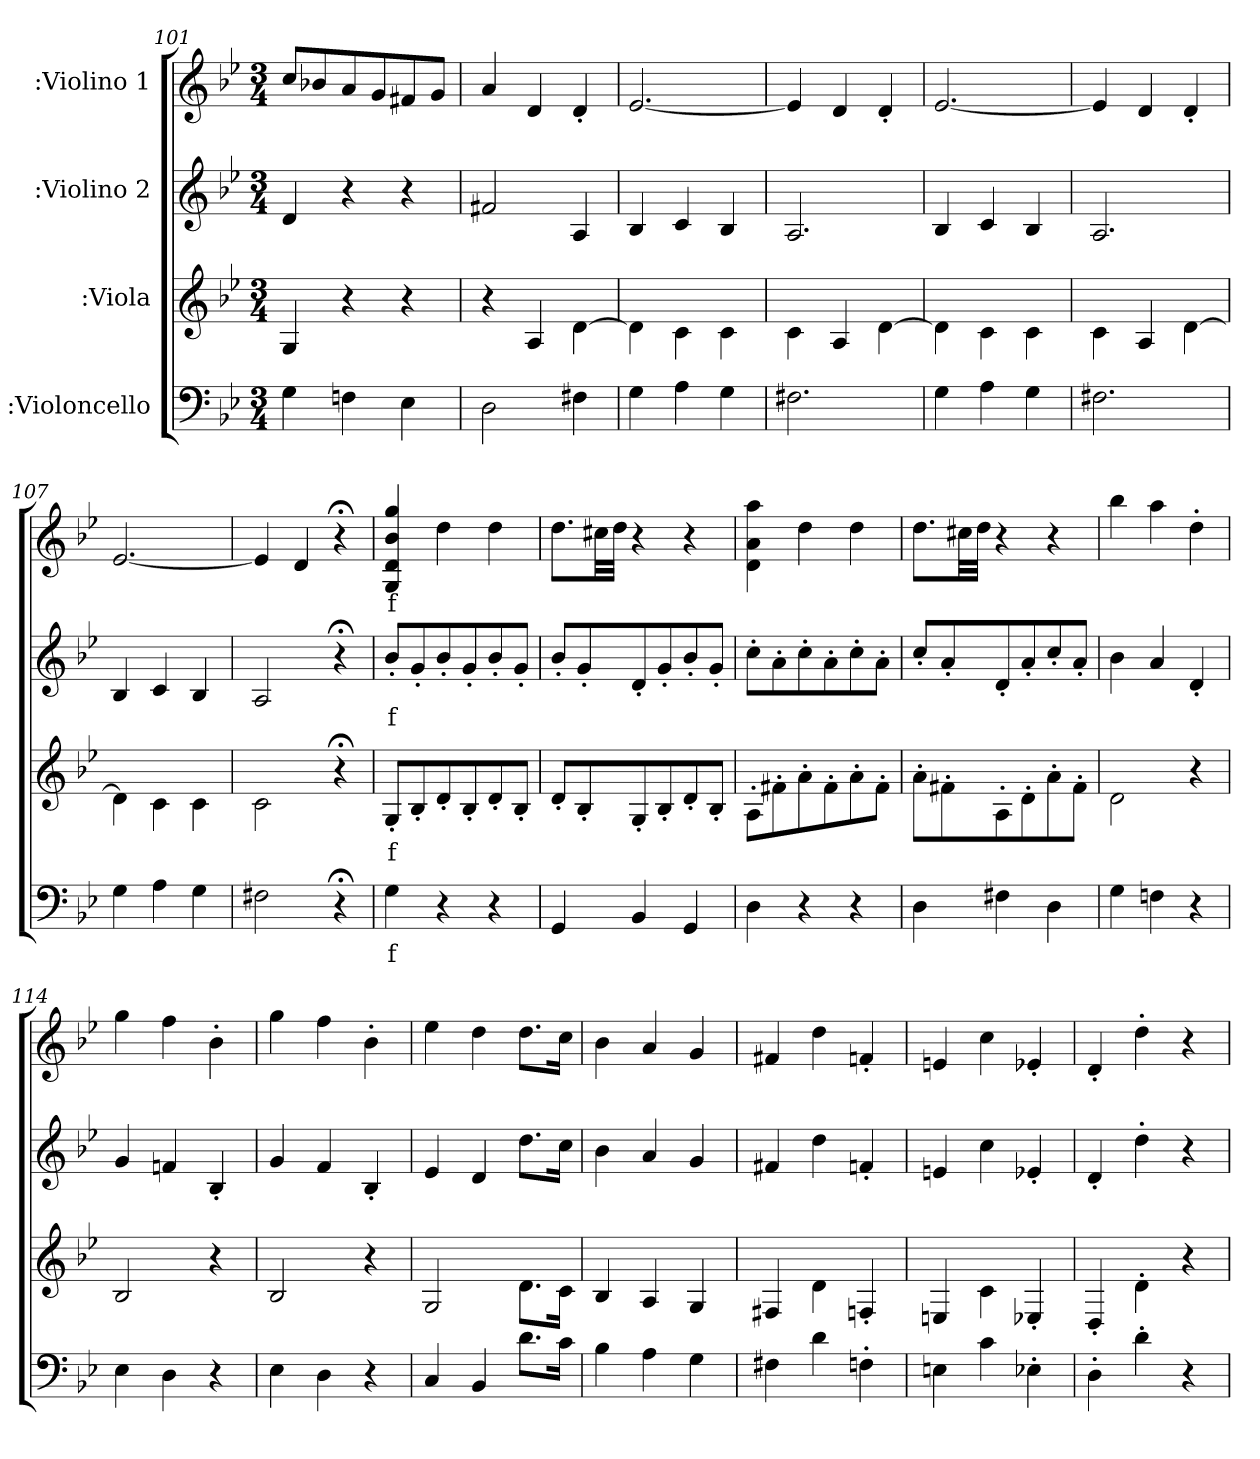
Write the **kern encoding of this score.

**kern	**text	**kern	**text	**kern	**text	**kern	**text
*part4	*part4	*part3	*part3	*part2	*part2	*part1	*part1
*staff4	*staff4	*staff3	*staff3	*staff2	*staff2	*staff1	*staff1
*I":Violoncello	*	*I":Viola	*	*I":Violino 2	*	*I":Violino 1	*
*clefF4	*	*	*	*clefG2	*	*clefG2	*
*k[b-e-]	*	*k[b-e-]	*	*k[b-e-]	*	*k[b-e-]	*
*g:	*	*g:	*	*g:	*	*g:	*
*M3/4	*	*M3/4	*	*M3/4	*	*M3/4	*
=101	=101	=101	=101	=101	=101	=101	=101
4G\	.	4G/	.	4d/	.	8cc/L	.
.	.	.	.	.	.	8b-X/	.
4Fn\	.	4r	.	4r	.	8a/	.
.	.	.	.	.	.	8g/	.
4E-\	.	4r	.	4r	.	8f#X/	.
.	.	.	.	.	.	8g/J	.
=102	=102	=102	=102	=102	=102	=102	=102
2D\	.	4r	.	2f#X/	.	4a/	.
.	.	4A/	.	.	.	4d/	.
4F#X\	.	[4d\	.	4A/	.	4d'>/	.
=103	=103	=103	=103	=103	=103	=103	=103
4G\	.	4d\]	.	4B-/	.	[2.e-/	.
4A\	.	4c\	.	4c/	.	.	.
4G\	.	4c\	.	4B-/	.	.	.
=104	=104	=104	=104	=104	=104	=104	=104
2.F#X\	.	4c\	.	2.A/	.	4e-/]	.
.	.	4A/	.	.	.	4d/	.
.	.	[4d\	.	.	.	4d'>/	.
=105	=105	=105	=105	=105	=105	=105	=105
4G\	.	4d\]	.	4B-/	.	[2.e-/	.
4A\	.	4c\	.	4c/	.	.	.
4G\	.	4c\	.	4B-/	.	.	.
=106	=106	=106	=106	=106	=106	=106	=106
2.F#X\	.	4c\	.	2.A/	.	4e-/]	.
.	.	4A/	.	.	.	4d/	.
.	.	[4d\	.	.	.	4d'>/	.
=107	=107	=107	=107	=107	=107	=107	=107
4G\	.	4d\]	.	4B-/	.	[2.e-/	.
4A\	.	4c\	.	4c/	.	.	.
4G\	.	4c\	.	4B-/	.	.	.
=108	=108	=108	=108	=108	=108	=108	=108
2F#X\	.	2c\	.	2A/	.	4e-/]	.
.	.	.	.	.	.	4d/	.
4r;<	.	4r;<	.	4r;<	.	4r;<	.
=109	=109	=109	=109	=109	=109	=109	=109
4G\	f	8G'>/L	f	8b-'>/L	f	4gg/ 4b-/ 4d/ 4G/	f
.	.	8B-'>/	.	8g'>/	.	.	.
4r	.	8d'>/	.	8b-'>/	.	4dd\	.
.	.	8B-'>/	.	8g'>/	.	.	.
4r	.	8d'>/	.	8b-'>/	.	4dd\	.
.	.	8B-'>/J	.	8g'>/J	.	.	.
=110	=110	=110	=110	=110	=110	=110	=110
4GG/	.	8d'>/L	.	8b-'>/L	.	8.dd\L	.
.	.	8B-'>/	.	8g'>/	.	.	.
.	.	.	.	.	.	32cc#X\LL	.
.	.	.	.	.	.	32dd\JJJ	.
4BB-/	.	8G'>/	.	8d'>/	.	4r	.
.	.	8B-'>/	.	8g'>/	.	.	.
4GG/	.	8d'>/	.	8b-'>/	.	4r	.
.	.	8B-'>/J	.	8g'>/J	.	.	.
=111	=111	=111	=111	=111	=111	=111	=111
4D\	.	8A'>\L	.	8cc'>\L	.	4aa\ 4a\ 4d\	.
.	.	8f#X'>\	.	8a'>\	.	.	.
4r	.	8a'>\	.	8cc'>\	.	4dd\	.
.	.	8f#'>\	.	8a'>\	.	.	.
4r	.	8a'>\	.	8cc'>\	.	4dd\	.
.	.	8f#'>\J	.	8a'>\J	.	.	.
=112	=112	=112	=112	=112	=112	=112	=112
4D\	.	8a'>\L	.	8cc'>/L	.	8.dd\L	.
.	.	8f#X'>\	.	8a'>/	.	.	.
.	.	.	.	.	.	32cc#X\LL	.
.	.	.	.	.	.	32dd\JJJ	.
4F#X\	.	8A'>\	.	8d'>/	.	4r	.
.	.	8d'>\	.	8a'>/	.	.	.
4D\	.	8a'>\	.	8cc'>/	.	4r	.
.	.	8f#'>\J	.	8a'>/J	.	.	.
=113	=113	=113	=113	=113	=113	=113	=113
4G\	.	2d\	.	4b-\	.	4bb-\	.
4Fn\	.	.	.	4a/	.	4aa\	.
4r	.	4r	.	4d'>/	.	4dd'>\	.
=114	=114	=114	=114	=114	=114	=114	=114
4E-\	.	2B-/	.	4g/	.	4gg\	.
4D\	.	.	.	4fn/	.	4ff\	.
4r	.	4r	.	4B-'>/	.	4b-'>\	.
=115	=115	=115	=115	=115	=115	=115	=115
4E-\	.	2B-/	.	4g/	.	4gg\	.
4D\	.	.	.	4f/	.	4ff\	.
4r	.	4r	.	4B-'>/	.	4b-'>\	.
=116	=116	=116	=116	=116	=116	=116	=116
4C/	.	2G/	.	4e-/	.	4ee-\	.
4BB-/	.	.	.	4d/	.	4dd\	.
8.d\L	.	8.d\L	.	8.dd\L	.	8.dd\L	.
16c\Jk	.	16c\Jk	.	16cc\Jk	.	16cc\Jk	.
=117	=117	=117	=117	=117	=117	=117	=117
4B-\	.	4B-/	.	4b-\	.	4b-\	.
4A\	.	4A/	.	4a/	.	4a/	.
4G\	.	4G/	.	4g/	.	4g/	.
=118	=118	=118	=118	=118	=118	=118	=118
4F#X\	.	4F#X/	.	4f#X/	.	4f#X/	.
4d\	.	4d\	.	4dd\	.	4dd\	.
4Fn'>\	.	4Fn'>/	.	4fn'>/	.	4fn'>/	.
=119	=119	=119	=119	=119	=119	=119	=119
4En\	.	4En/	.	4en/	.	4en/	.
4c\	.	4c\	.	4cc\	.	4cc\	.
4E-X'>\	.	4E-X'>/	.	4e-X'>/	.	4e-X'>/	.
=120	=120	=120	=120	=120	=120	=120	=120
4D'>\	.	4D'>/	.	4d'>/	.	4d'>/	.
4d'>\	.	4d'>\	.	4dd'>\	.	4dd'>\	.
4r	.	4r	.	4r	.	4r	.
=	=	=	=	=	=	=	=
*-	*-	*-	*-	*-	*-	*-	*-
